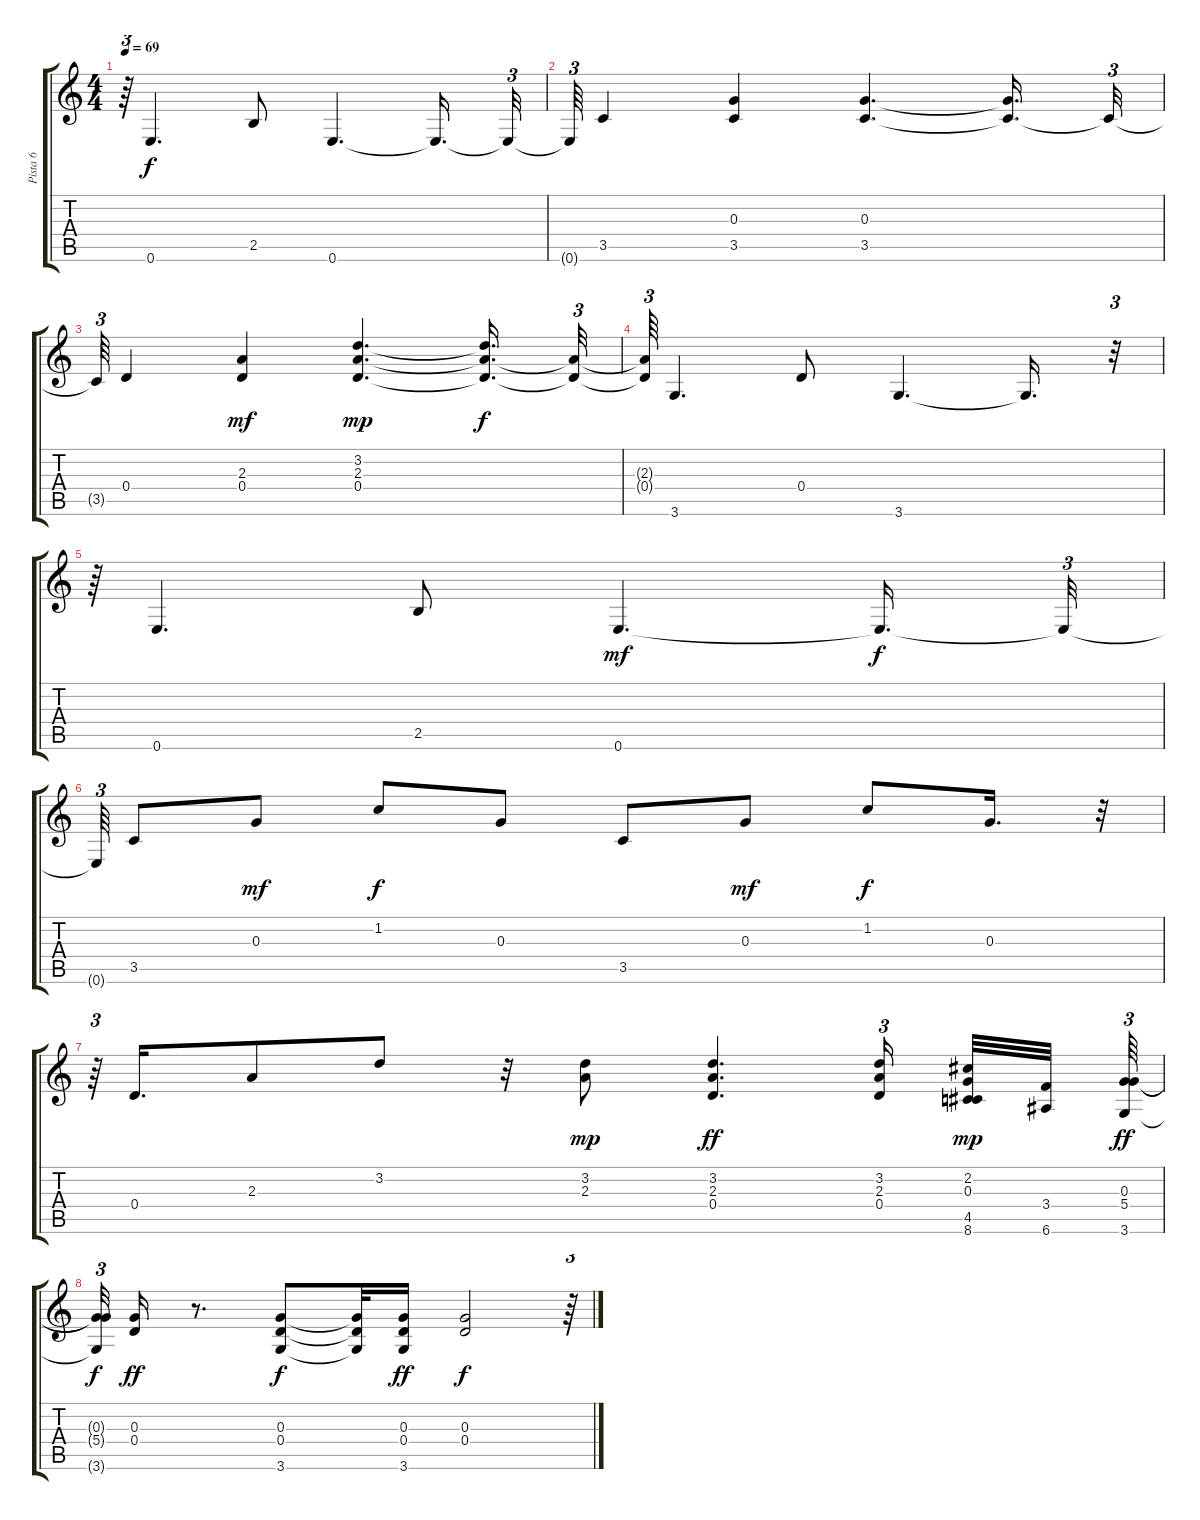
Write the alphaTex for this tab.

\track ("Pista 6" "Pista 6") {instrument overdrivenguitar}
\staff {score tabs}
\tuning (E4 B3 G3 D3 A2 E2) {hide}
\ts (4 4)
\tempo 69
\clef g2
\ks c
r.64{tu (3 2) dy f} 0.6.4{d} 2.5.8 0.6.4{d} 0.6{t}.16{d} 0.6{t}.32{tu (3 2)} |
0.6{t}.64{tu (3 2)} 3.5.4 (0.3 3.5).4 (0.3 3.5).4{d} (0.3{t} 3.5{t}).16{d} 3.5{t}.32{tu (3 2)} |
3.5{t}.64{tu (3 2)} 0.4.4 (2.3 0.4).4{dy mf} (3.2 2.3 0.4).4{d dy mp} (3.2{t} 2.3{t} 0.4{t}).16{d dy f} (2.3{t} 0.4{t}).32{tu (3 2)} |
(2.3{t} 0.4{t}).64{tu (3 2)} 3.6.4{d} 0.4.8 3.6.4{d} 3.6{t}.16{d} r.32{tu (3 2)} |
r.64{tu (3 2)} 0.6.4{d} 2.5.8 0.6.4{d dy mf} 0.6{t}.16{d dy f} 0.6{t}.32{tu (3 2)} |
0.6{t}.64{tu (3 2)} 3.5.8 0.3.8{dy mf} 1.2.8{dy f} 0.3.8 3.5.8 0.3.8{dy mf} 1.2.8{dy f} 0.3.16{d} r.32{tu (3 2)} |
r.64{tu (3 2)} 0.4.16{d} 2.3.8 3.2.8 r.32 (3.2 2.3).8{dy mp} (3.2 2.3 0.4).4{d dy ff} (3.2 2.3 0.4).16{tu (3 2)} (2.2 0.3 4.5 8.6).32{dy mp} (3.4 6.6).32 (0.3 5.4 3.6).64{tu (3 2) dy ff} |
(0.3{t} 5.4{t} 3.6{t}).32{tu (3 2) dy f} (0.3 0.4).16{dy ff} r.8{d} (0.3 0.4 3.6).8{dy f} (0.3{t} 0.4{t} 3.6{t}).32 (0.3 0.4 3.6).16{dy ff} (0.3 0.4).2{dy f} r.64{tu (3 2)}
